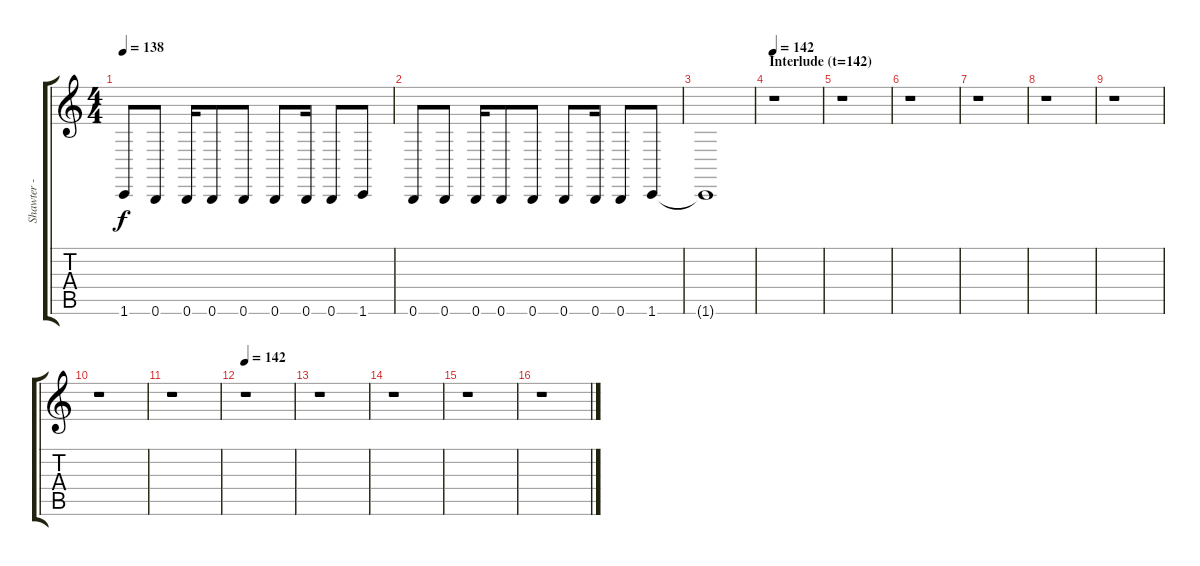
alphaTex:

\track ("Shawter - Machines 2" "Shawter - ") {instrument fx7echoes}
\staff {score tabs}
\tuning (Db4 Ab3 E3 B2 Gb2 B1) {hide}
\ts (4 4)
\tempo 138
\clef g2
\ks c
1.6{t}.8{dy f} 0.6.8 0.6.16 0.6.8 0.6.8 0.6.8 0.6.16 0.6.8 1.6.8 |
0.6.8 0.6.8 0.6.16 0.6.8 0.6.8 0.6.8 0.6.16 0.6.8 1.6.8 |
1.6{t}.1 |
\section ("" "Interlude (t=142)")
\tempo 142
r.1 |
r.1 |
r.1 |
r.1 |
r.1 |
r.1 |
r.1 |
r.1 |
\section ("" "")
\tempo 142
r.1 |
r.1 |
r.1 |
r.1 |
r.1
